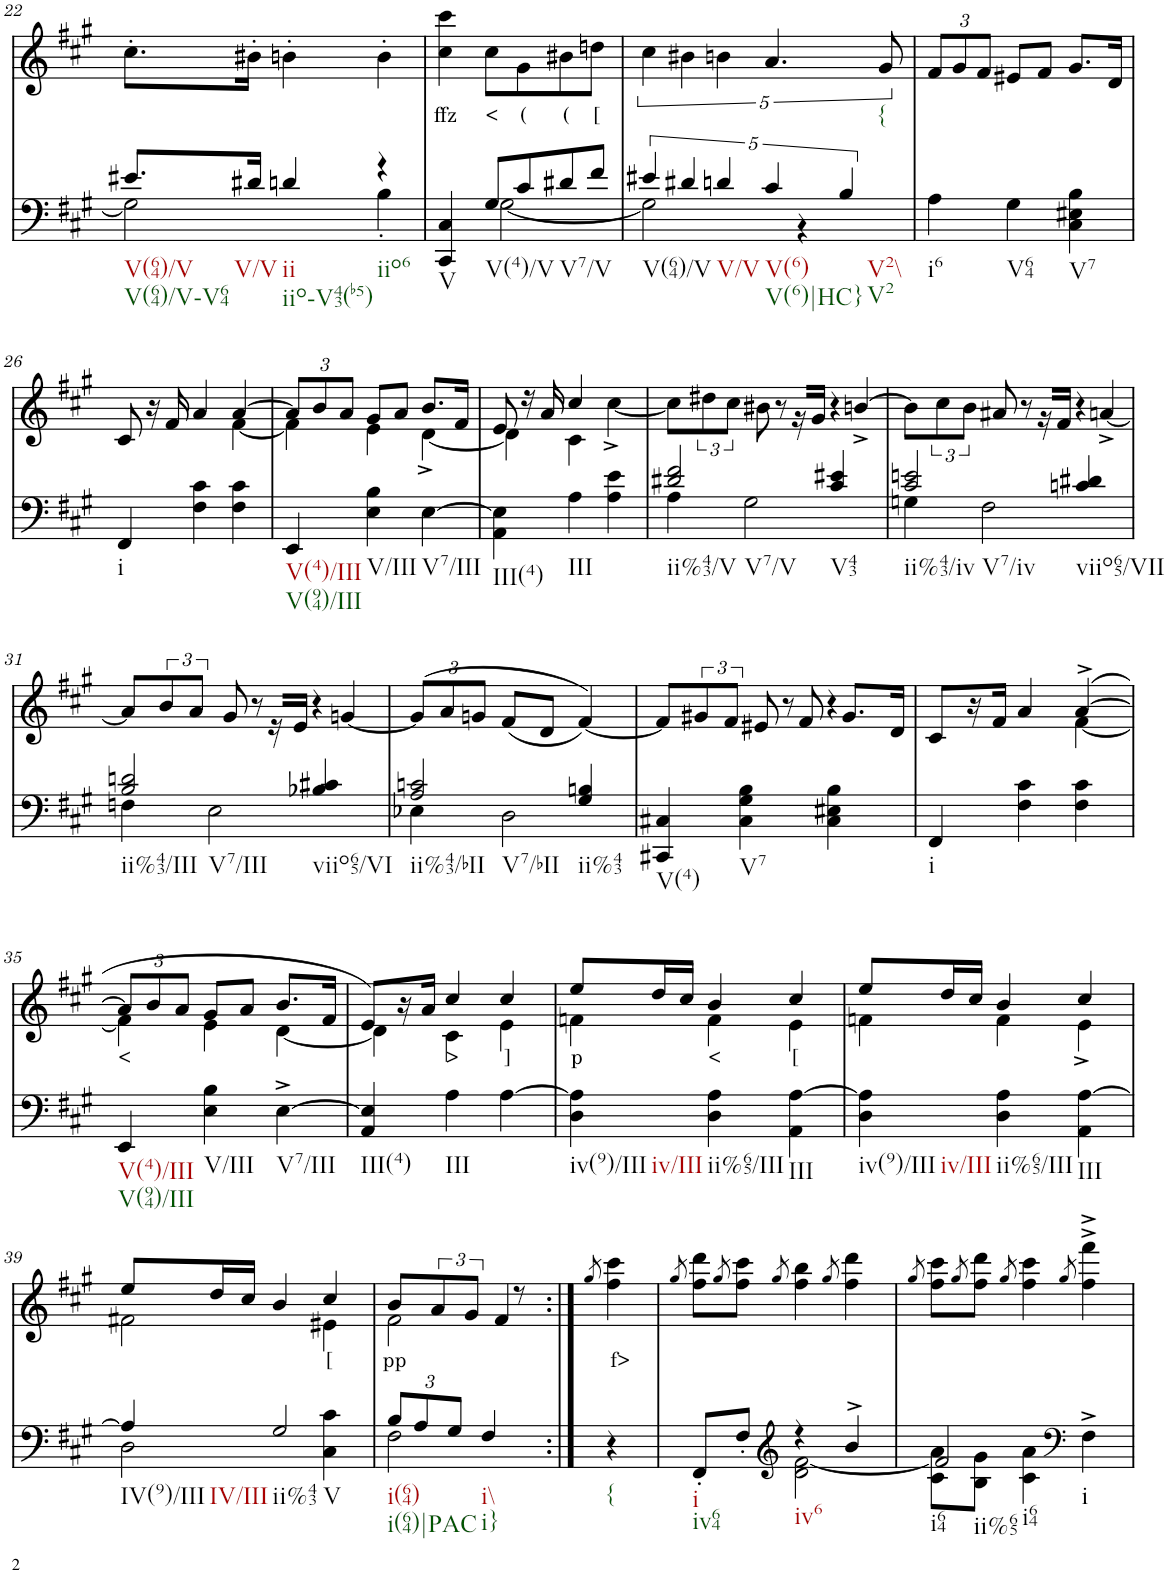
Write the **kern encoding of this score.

**kern	**kern	**text	**harte
*part2	*part1	*part1	*part1
*staff2	*staff1	*staff1	*
*I"piano	*I"piano	*	*
*I'Pno	*I'Pno	*	*
!!LO:PB:g=z
*clefF4	*clefG2	*	*
*k[f#c#g#]	*k[f#c#g#]	*	*
*f#:	*f#:	*	*
*M3/4	*M3/4	*	*
=22	=22	=22	=22
*^	*	*	*
8.e#X/L	2G#\]	8.cc#'\L	.	.
16d#X/Jk	.	16b#X'\Jk	.	.
4dn/	.	4bn'\	.	.
4r	4B'\	4b'\	.	.
=23	=23	=23	=23	=23
!	!	!	!LO:LY:b	!
4CC#/ 4C#/	4ryy	4cc#\ 4ccc#\	ffz	.
!	!	!	!LO:LY:b	!
8G#/L	[2G#\	8cc#\L	<	.
!	!	!	!LO:LY:b	!
8c#/	.	8g#\	(	.
!	!	!	!LO:LY:b	!
8d#X/	.	8b#X\	(	.
!	!	!	!LO:LY:b	!
8f#/J	.	8ddn\J	[	.
=24	=24	=24	=24	=24
20%3e#X/	2G#\]	20%3cc#\	.	.
20%3d#X/	.	20%3b#X\	.	.
20%3dn/	.	20%3bn\	.	.
20%3c#/	.	20%3.a/	.	.
.	4r	.	.	.
20%3B/	.	.	.	.
!	!	!	!	!LO:H:kt={
.	.	40%3g#/	.	N
*v	*v	*	*	*
=25	=25	=25	=25
*	*Xbrackettup	*	*
4A\	12f#/L	.	.
.	12g#/	.	.
.	12f#/J	.	.
4G#\	8e#X/L	.	.
.	8f#/J	.	.
4C#\ 4E#X\ 4B\	8.g#/L	.	.
.	16d/Jk	.	.
!!LO:LB:g=z
=26	=26	=26	=26
*	*^	*	*
4FF#/	8c#/	2ryy	.	.
.	16r	.	.	.
.	16f#/	.	.	.
4F#\ 4c#\	4a/	.	.	.
4F#\ 4c#\	[4a/	[4f#\	.	.
=27	=27	=27	=27	=27
4EE/	12a/L]	4f#\]	.	.
.	12b/	.	.	.
.	12a/J	.	.	.
4E\ 4B\	8g#/L	4e\	.	.
.	8a/J	.	.	.
[4E\	8.b/L	[4d^\	.	.
.	16f#/Jk	.	.	.
=28	=28	=28	=28	=28
4AA\ 4E\]	8e/	4d\]	.	.
.	16r	.	.	.
.	16a/	.	.	.
4A\	4cc#/	4c#\	.	.
4A\ 4e\	4ryy	[4cc#^\	.	.
*	*v	*v	*	*
=29	=29	=29	=29
*^	*	*	*
2d#X/ 2f#/	4A\	8cc#\L]	.	.
*	*	*brackettup	*	*
.	.	12dd#X\	.	.
.	.	12cc#\J	.	.
.	2G#\	.	.	.
.	.	8b#X\	.	.
.	.	8r	.	.
4c#/ 4e#X/	.	.	.	.
.	.	16r	.	.
.	.	16g#/JJ	.	.
.	.	4r	.	.
4.ryy	4.ryy	.	.	.
.	.	[24%5bn^/	.	.
=30	=30	=30	=30	=30
2c#/ 2en/	4Gn\	8b\L]	.	.
.	.	24b/_	.	.
.	.	12cc#\	.	.
.	2F#\	12b\J	.	.
.	.	8a#X/	.	.
.	.	8r	.	.
4cn/ 4d#X/	.	.	.	.
.	.	16r	.	.
.	.	16f#/JJ	.	.
.	.	4r	.	.
12%5ryy	12%5ryy	.	.	.
.	.	[24%5an^/	.	.
!!LO:LB:g=z
=31	=31	=31	=31	=31
2B/ 2dn/	4Fn\	8a/L]	.	.
.	.	24a/_	.	.
.	.	12b/	.	.
.	2E\	12a/J	.	.
.	.	8g#/	.	.
.	.	8r	.	.
4B-X/ 4c#X/	.	.	.	.
.	.	16r	.	.
.	.	16e/JJ	.	.
.	.	4r	.	.
12%5ryy	12%5ryy	.	.	.
.	.	[24%5gn/	.	.
=32	=32	=32	=32	=32
*	*	*Xbrackettup	*	*
2A/ 2cn/	4E-X\	(>12g/L]	.	.
.	.	24g/_	.	.
.	.	12a/	.	.
.	.	12gn/J	.	.
.	2D\	.	.	.
.	.	(8f#/L	.	.
.	.	8d/J	.	.
4G#/ 4Bn/	.	.	.	.
.	.	[4f#/))	.	.
24ryy	24ryy	.	.	.
*v	*v	*	*	*
=33	=33	=33	=33
4CC#X/ 4C#X/	8f#/L]	.	.
*	*brackettup	*	*
.	12g#X/	.	.
.	12f#/J	.	.
4C#\ 4G#\ 4B\	.	.	.
.	8e#X/	.	.
.	8r	.	.
4C#\ 4E#X\ 4B\	.	.	.
.	8f#/	.	.
.	4r	.	.
4.ryy	.	.	.
.	8.g#/L	.	.
.	[48d/Jk	.	.
=34	=34	=34	=34
*	*^	*	*
4FF#/	8c#/L	2ryy	.	.
.	24d/Jk]	.	.	.
.	16r	.	.	.
.	16f#/JJ	.	.	.
4F#\ 4c#\	.	.	.	.
.	4a/	.	.	.
4F#\ 4c#\	.	[4f#\	.	.
.	([4a^/	.	.	.
24ryy	.	24ryy	.	.
!!LO:LB:g=z	!!
=35	=35	=35	=35	=35
*	*Xbrackettup	*	*	*
!	!	!	!LO:LY:b	!
4EE/	12a/L]	4f#\]	<	.
.	12b/	.	.	.
.	12a/J	.	.	.
4E\ 4B\	8g#/L	4e\	.	.
.	8a/J	.	.	.
[4E^\	8.b/L	[4d\	.	.
.	16f#/Jk	.	.	.
=36	=36	=36	=36	=36
4AA/ 4E/]	8e/L)	4d\]	.	.
.	16r	.	.	.
.	16a/JJ	.	.	.
!	!	!	!LO:LY:b	!
4A\	4cc#/	4c#\	>	.
!	!	!	!LO:LY:b	!
[4A\	4cc#/	4e\	]	.
=37	=37	=37	=37	=37
!	!	!	!LO:LY:b	!
4D\ 4A\]	8ee/L	4fn\	p	.
.	16dd/L	.	.	.
.	16cc#/JJ	.	.	.
!	!	!	!LO:LY:b	!
4D\ 4A\	4b/	4f\	<	.
!	!	!	!LO:LY:b	!
4AA\ [4A\	4cc#/	4e\	[	.
=38	=38	=38	=38	=38
4D\ 4A\]	8ee/L	4fn\	.	.
.	16dd/L	.	.	.
.	16cc#/JJ	.	.	.
4D\ 4A\	4b/	4f\	.	.
4AA\ [4A\	4cc#/	4e^\	.	.
!!LO:LB:g=z	!!
=39	=39	=39	=39	=39
*^	*	*	*	*
4A/]	2D\	8ee/L	2f#X\	.	.
.	.	16dd/L	.	.	.
.	.	16cc#/JJ	.	.	.
2G#/	.	4b/	.	.	.
!	!	!	!	!LO:LY:b	!
.	4C#\ 4c#\	4cc#/	4e#X\	[	.
=40	=40	=40	=40	=40	=40
*Xbrackettup	*	*	*	*	*
!	!	!	!	!LO:LY:b	!
12B/L	2F#\	8b/L	2f#\	pp	.
12A/	.	.	.	.	.
*	*	*brackettup	*	*	*
.	.	12a/	.	.	.
12G#/J	.	.	.	.	.
.	.	12g#/J	.	.	.
4F#/	.	.	.	.	.
.	.	4f#/	.	.	.
6ryy	6ryy	.	6ryy	.	.
.	.	8r	.	.	.
*v	*v	*	*	*	*
*	*v	*v	*	*
=40X2:|!	=40X2:|!	=40X2:|!	=40X2:|!
.	8qgg#/	.	.
!	!	!LO:LY:b	!
4r	4ff#\ 4ccc#\	f>	.
=41	=41	=41	=41
.	8qgg#/	.	.
*^	*	*	*
8FF#'/L	4ryy	8ff#\ 8ddd\L	.	.
.	.	8qgg#/	.	.
8F#'/J	.	8ff#\ 8ccc#\J	.	.
*clefG2	*	*	*	*
.	.	8qgg#/	.	.
4r	2d\ [2f#\	4ff#\ 4bb\	.	.
.	.	8qgg#/	.	.
4b^/	.	4ff#\ 4ddd\	.	.
=42	=42	=42	=42	=42
.	.	8qgg#/	.	.
2f#/]	8c#\ 8a\L	8ff#\ 8ccc#\L	.	.
.	.	8qgg#/	.	.
.	8B\ 8g#\J	8ff#\ 8ddd\J	.	.
.	.	8qgg#/	.	.
.	4c#\ 4a\	4ff#\ 4ccc#\	.	.
*clefF4	*	*	*	*
.	.	8qgg#/	.	.
4F#^\	4ryy	4ff#\^ 4fff#\^	.	.
*v	*v	*	*	*
=	=	=	=
*-	*-	*-	*-
